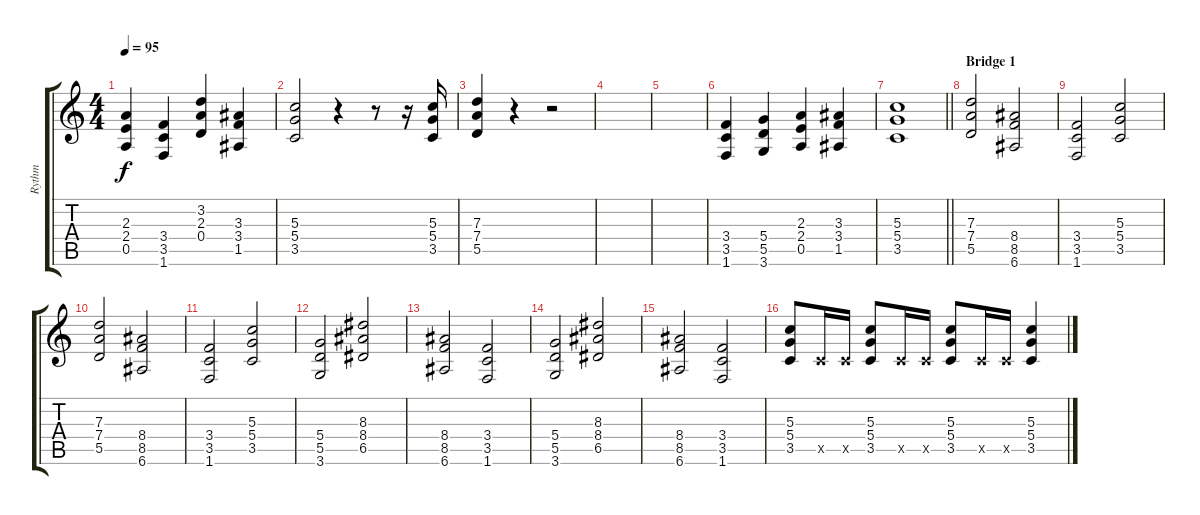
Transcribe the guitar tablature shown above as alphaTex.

\track ("Rythm" "Rythm") {instrument distortionguitar}
\staff {score tabs}
\tuning (E4 B3 G3 D3 A2 E2) {hide}
\ts (4 4)
\tempo 95
\clef g2
\ks c
(2.3 2.4 0.5).4{dy f} (3.4 3.5 1.6).4 (3.2 2.3 0.4).4 (3.3 3.4 1.5).4 |
(5.3 5.4 3.5).2 r.4 r.8 r.16 (5.3 5.4 3.5).16 |
(7.3 7.4 5.5).4 r.4 r.2 |
|
|
(3.4 3.5 1.6).4 (5.4 5.5 3.6).4 (2.3 2.4 0.5).4 (3.3 3.4 1.5).4 |
\barLineRight lightlight
(5.3 5.4 3.5).1 |
\section ("" "Bridge 1")
(7.3 7.4 5.5).2 (8.4 8.5 6.6).2 |
(3.4 3.5 1.6).2 (5.3 5.4 3.5).2 |
(7.3 7.4 5.5).2 (8.4 8.5 6.6).2 |
(3.4 3.5 1.6).2 (5.3 5.4 3.5).2 |
(5.4 5.5 3.6).2 (8.3 8.4 6.5).2 |
(8.4 8.5 6.6).2 (3.4 3.5 1.6).2 |
(5.4 5.5 3.6).2 (8.3 8.4 6.5).2 |
(8.4 8.5 6.6).2 (3.4 3.5 1.6).2 |
(5.3 5.4 3.5).8 3.5{x}.16 3.5{x}.16 (5.3 5.4 3.5).8 3.5{x}.16 3.5{x}.16 (5.3 5.4 3.5).8 3.5{x}.16 3.5{x}.16 (5.3 5.4 3.5).4
